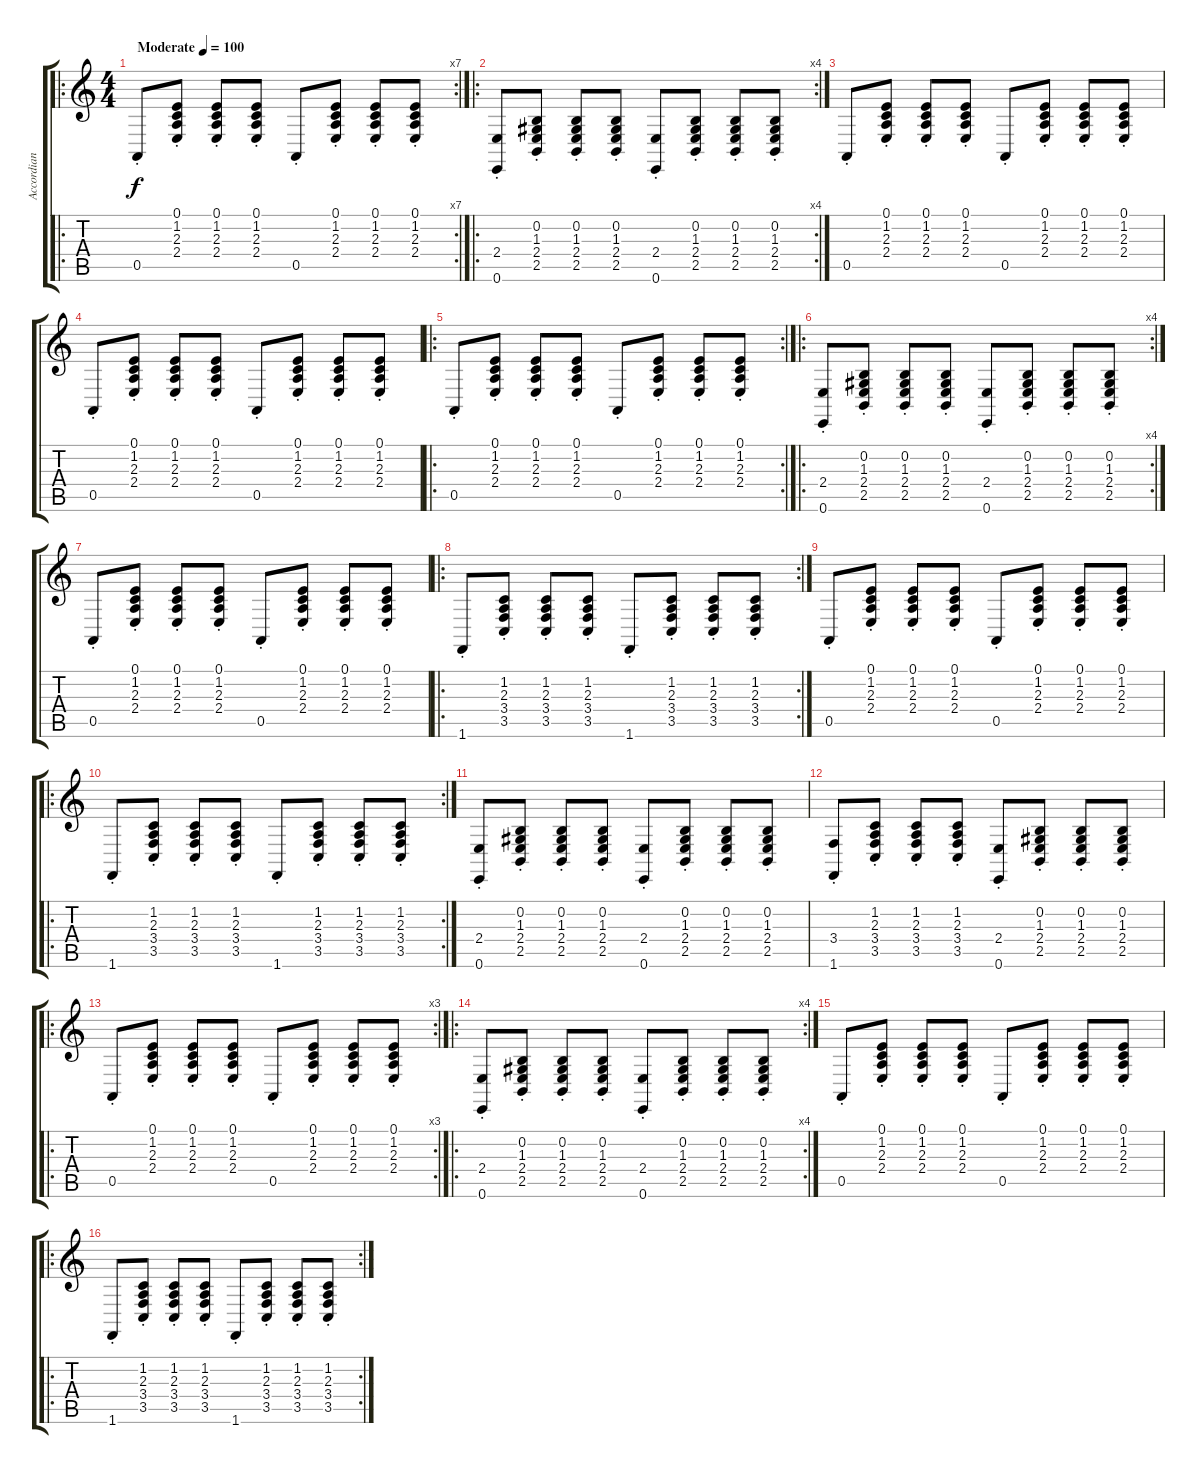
\track ("Accordian" "Accordian") {instrument accordion}
\staff {score tabs}
\tuning (E4 B3 G3 D3 A2 E2) {hide}
\ro
\rc 7
\ts (4 4)
\tempo (100 "Moderate")
\clef g2
\ks c
0.5{st}.8{dy f instrument accordion} (0.1{st} 1.2{st} 2.3{st} 2.4{st}).8 (0.1{st} 1.2{st} 2.3{st} 2.4{st}).8 (0.1{st} 1.2{st} 2.3{st} 2.4{st}).8 0.5{st}.8 (0.1{st} 1.2{st} 2.3{st} 2.4{st}).8 (0.1{st} 1.2{st} 2.3{st} 2.4{st}).8 (0.1{st} 1.2{st} 2.3{st} 2.4{st}).8 |
\ro
\rc 4
(2.4 0.6{st}).8 (0.2{st} 1.3{st} 2.4{st} 2.5{st}).8 (0.2{st} 1.3{st} 2.4{st} 2.5{st}).8 (0.2{st} 1.3{st} 2.4{st} 2.5{st}).8 (2.4 0.6{st}).8 (0.2{st} 1.3{st} 2.4{st} 2.5{st}).8 (0.2{st} 1.3{st} 2.4{st} 2.5{st}).8 (0.2{st} 1.3{st} 2.4{st} 2.5{st}).8 |
0.5{st}.8 (0.1{st} 1.2{st} 2.3{st} 2.4{st}).8 (0.1{st} 1.2{st} 2.3{st} 2.4{st}).8 (0.1{st} 1.2{st} 2.3{st} 2.4{st}).8 0.5{st}.8 (0.1{st} 1.2{st} 2.3{st} 2.4{st}).8 (0.1{st} 1.2{st} 2.3{st} 2.4{st}).8 (0.1{st} 1.2{st} 2.3{st} 2.4{st}).8 |
0.5{st}.8 (0.1{st} 1.2{st} 2.3{st} 2.4{st}).8 (0.1{st} 1.2{st} 2.3{st} 2.4{st}).8 (0.1{st} 1.2{st} 2.3{st} 2.4{st}).8 0.5{st}.8 (0.1{st} 1.2{st} 2.3{st} 2.4{st}).8 (0.1{st} 1.2{st} 2.3{st} 2.4{st}).8 (0.1{st} 1.2{st} 2.3{st} 2.4{st}).8 |
\ro
\rc 2
0.5{st}.8 (0.1{st} 1.2{st} 2.3{st} 2.4{st}).8 (0.1{st} 1.2{st} 2.3{st} 2.4{st}).8 (0.1{st} 1.2{st} 2.3{st} 2.4{st}).8 0.5{st}.8 (0.1{st} 1.2{st} 2.3{st} 2.4{st}).8 (0.1{st} 1.2{st} 2.3{st} 2.4{st}).8 (0.1{st} 1.2{st} 2.3{st} 2.4{st}).8 |
\ro
\rc 4
(2.4 0.6{st}).8 (0.2{st} 1.3{st} 2.4{st} 2.5{st}).8 (0.2{st} 1.3{st} 2.4{st} 2.5{st}).8 (0.2{st} 1.3{st} 2.4{st} 2.5{st}).8 (2.4 0.6{st}).8 (0.2{st} 1.3{st} 2.4{st} 2.5{st}).8 (0.2{st} 1.3{st} 2.4{st} 2.5{st}).8 (0.2{st} 1.3{st} 2.4{st} 2.5{st}).8 |
0.5{st}.8 (0.1{st} 1.2{st} 2.3{st} 2.4{st}).8 (0.1{st} 1.2{st} 2.3{st} 2.4{st}).8 (0.1{st} 1.2{st} 2.3{st} 2.4{st}).8 0.5{st}.8 (0.1{st} 1.2{st} 2.3{st} 2.4{st}).8 (0.1{st} 1.2{st} 2.3{st} 2.4{st}).8 (0.1{st} 1.2{st} 2.3{st} 2.4{st}).8 |
\ro
\rc 2
1.6{st}.8 (1.2{st} 2.3{st} 3.4{st} 3.5{st}).8 (1.2{st} 2.3{st} 3.4{st} 3.5{st}).8 (1.2{st} 2.3{st} 3.4{st} 3.5{st}).8 1.6{st}.8 (1.2{st} 2.3{st} 3.4{st} 3.5{st}).8 (1.2{st} 2.3{st} 3.4{st} 3.5{st}).8 (1.2{st} 2.3{st} 3.4{st} 3.5{st}).8 |
0.5{st}.8 (0.1{st} 1.2{st} 2.3{st} 2.4{st}).8 (0.1{st} 1.2{st} 2.3{st} 2.4{st}).8 (0.1{st} 1.2{st} 2.3{st} 2.4{st}).8 0.5{st}.8 (0.1{st} 1.2{st} 2.3{st} 2.4{st}).8 (0.1{st} 1.2{st} 2.3{st} 2.4{st}).8 (0.1{st} 1.2{st} 2.3{st} 2.4{st}).8 |
\ro
\rc 2
1.6{st}.8 (1.2{st} 2.3{st} 3.4{st} 3.5{st}).8 (1.2{st} 2.3{st} 3.4{st} 3.5{st}).8 (1.2{st} 2.3{st} 3.4{st} 3.5{st}).8 1.6{st}.8 (1.2{st} 2.3{st} 3.4{st} 3.5{st}).8 (1.2{st} 2.3{st} 3.4{st} 3.5{st}).8 (1.2{st} 2.3{st} 3.4{st} 3.5{st}).8 |
(2.4 0.6{st}).8 (0.2{st} 1.3{st} 2.4{st} 2.5{st}).8 (0.2{st} 1.3{st} 2.4{st} 2.5{st}).8 (0.2{st} 1.3{st} 2.4{st} 2.5{st}).8 (2.4 0.6{st}).8 (0.2{st} 1.3{st} 2.4{st} 2.5{st}).8 (0.2{st} 1.3{st} 2.4{st} 2.5{st}).8 (0.2{st} 1.3{st} 2.4{st} 2.5{st}).8 |
(3.4 1.6{st}).8 (1.2{st} 2.3{st} 3.4{st} 3.5{st}).8 (1.2{st} 2.3{st} 3.4{st} 3.5{st}).8 (1.2{st} 2.3{st} 3.4{st} 3.5{st}).8 (2.4 0.6{st}).8 (0.2{st} 1.3{st} 2.4{st} 2.5{st}).8 (0.2{st} 1.3{st} 2.4{st} 2.5{st}).8 (0.2{st} 1.3{st} 2.4{st} 2.5{st}).8 |
\ro
\rc 3
0.5{st}.8 (0.1{st} 1.2{st} 2.3{st} 2.4{st}).8 (0.1{st} 1.2{st} 2.3{st} 2.4{st}).8 (0.1{st} 1.2{st} 2.3{st} 2.4{st}).8 0.5{st}.8 (0.1{st} 1.2{st} 2.3{st} 2.4{st}).8 (0.1{st} 1.2{st} 2.3{st} 2.4{st}).8 (0.1{st} 1.2{st} 2.3{st} 2.4{st}).8 |
\ro
\rc 4
(2.4 0.6{st}).8 (0.2{st} 1.3{st} 2.4{st} 2.5{st}).8 (0.2{st} 1.3{st} 2.4{st} 2.5{st}).8 (0.2{st} 1.3{st} 2.4{st} 2.5{st}).8 (2.4 0.6{st}).8 (0.2{st} 1.3{st} 2.4{st} 2.5{st}).8 (0.2{st} 1.3{st} 2.4{st} 2.5{st}).8 (0.2{st} 1.3{st} 2.4{st} 2.5{st}).8 |
0.5{st}.8 (0.1{st} 1.2{st} 2.3{st} 2.4{st}).8 (0.1{st} 1.2{st} 2.3{st} 2.4{st}).8 (0.1{st} 1.2{st} 2.3{st} 2.4{st}).8 0.5{st}.8 (0.1{st} 1.2{st} 2.3{st} 2.4{st}).8 (0.1{st} 1.2{st} 2.3{st} 2.4{st}).8 (0.1{st} 1.2{st} 2.3{st} 2.4{st}).8 |
\ro
\rc 2
1.6{st}.8 (1.2{st} 2.3{st} 3.4{st} 3.5{st}).8 (1.2{st} 2.3{st} 3.4{st} 3.5{st}).8 (1.2{st} 2.3{st} 3.4{st} 3.5{st}).8 1.6{st}.8 (1.2{st} 2.3{st} 3.4{st} 3.5{st}).8 (1.2{st} 2.3{st} 3.4{st} 3.5{st}).8 (1.2{st} 2.3{st} 3.4{st} 3.5{st}).8
